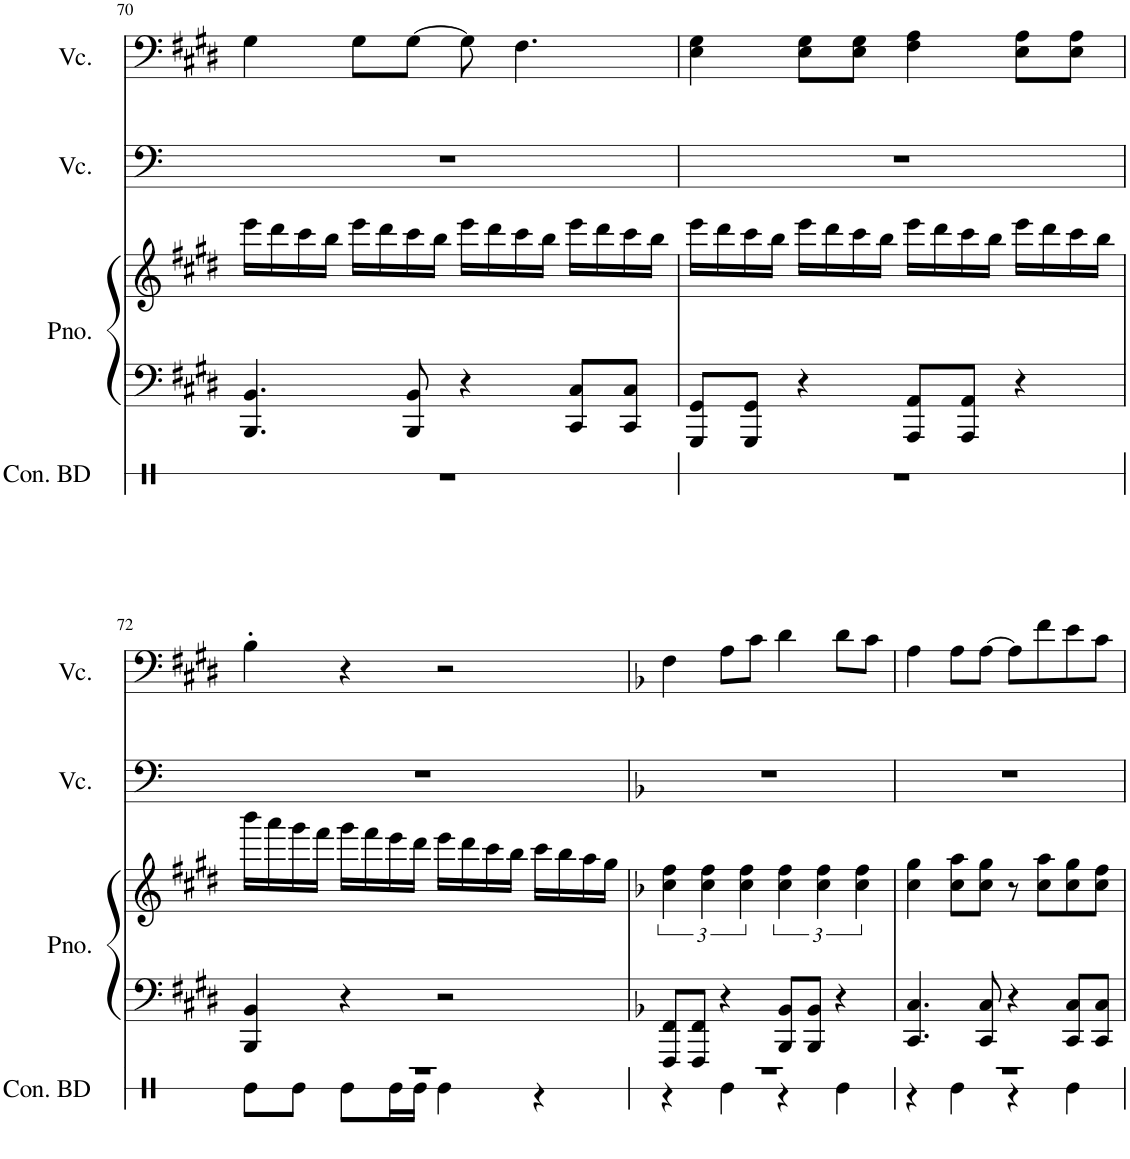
**kern	**kern	**kern	**kern	**kern
*part4	*part3	*part3	*part2	*part1
*staff5	*staff4	*staff3	*staff2	*staff1
*I"Concert Bass Drum, Concert Bass Drum	*I"Piano, Piano	*	*I"Violoncello	*I"Violoncello, Violoncello
*I'Con. BD	*I'Pno.	*	*I'Vc.	*I'Vc.
!!LO:PB:g=z
*clefX	*clefG2	*clefG2	*clefF4	*clefF4
*k[]	*k[f#c#g#d#]	*k[f#c#g#d#]	*k[]	*k[f#c#g#d#]
*M4/4	*M4/4	*M4/4	*M4/4	*M4/4
=70	=70	=70	=70	=70
1r	4.BBB/ 4.BB/	16eee\LL	1r	4G#\
.	.	16ddd#\	.	.
.	.	16ccc#\	.	.
.	.	16bb\JJ	.	.
.	.	16eee\LL	.	8G#\L
.	.	16ddd#\	.	.
.	8BBB/ 8BB/	16ccc#\	.	[8G#\J
.	.	16bb\JJ	.	.
.	4r	16eee\LL	.	8G#\]
.	.	16ddd#\	.	.
.	.	16ccc#\	.	4.F#\
.	.	16bb\JJ	.	.
.	8CC#/ 8C#/L	16eee\LL	.	.
.	.	16ddd#\	.	.
.	8CC#/ 8C#/J	16ccc#\	.	.
.	.	16bb\JJ	.	.
=71	=71	=71	=71	=71
1r	8GGG#/ 8GG#/L	16eee\LL	1r	4E\ 4G#\
.	.	16ddd#\	.	.
.	8GGG#/ 8GG#/J	16ccc#\	.	.
.	.	16bb\JJ	.	.
.	4r	16eee\LL	.	8E\ 8G#\L
.	.	16ddd#\	.	.
.	.	16ccc#\	.	8E\ 8G#\J
.	.	16bb\JJ	.	.
.	8AAA/ 8AA/L	16eee\LL	.	4F#\ 4A\
.	.	16ddd#\	.	.
.	8AAA/ 8AA/J	16ccc#\	.	.
.	.	16bb\JJ	.	.
.	4r	16eee\LL	.	8E\ 8A\L
.	.	16ddd#\	.	.
.	.	16ccc#\	.	8E\ 8A\J
.	.	16bb\JJ	.	.
!!LO:LB:g=z
=72	=72	=72	=72	=72
*^	*	*	*	*
1r	8Re\L	4BBB/ 4BB/	16bbb\LL	1r	4B'\
.	.	.	16aaa\	.	.
.	8Re\J	.	16ggg#\	.	.
.	.	.	16fff#\JJ	.	.
.	8Re\L	4r	16ggg#\LL	.	4r
.	.	.	16fff#\	.	.
.	16Re\L	.	16eee\	.	.
.	16Re\JJ	.	16ddd#\JJ	.	.
.	4Re\	2r	16eee\LL	.	2r
.	.	.	16ddd#\	.	.
.	.	.	16ccc#\	.	.
.	.	.	16bb\JJ	.	.
.	4r	.	16ccc#\LL	.	.
.	.	.	16bb\	.	.
.	.	.	16aa\	.	.
.	.	.	16gg#\JJ	.	.
=73	=73	=73	=73	=73	=73
*	*	*k[b-]	*k[b-]	*k[b-]	*k[b-]
1r	4r	8FFF/ 8FF/L	6cc\ 6ff\	1r	4F\
.	.	8FFF/ 8FF/J	.	.	.
.	.	.	6cc\ 6ff\	.	.
.	4Re\	4r	.	.	8A\L
.	.	.	6cc\ 6ff\	.	.
.	.	.	.	.	8c\J
.	4r	8BBB-/ 8BB-/L	6cc\ 6ff\	.	4d\
.	.	8BBB-/ 8BB-/J	.	.	.
.	.	.	6cc\ 6ff\	.	.
.	4Re\	4r	.	.	8d\L
.	.	.	6cc\ 6ff\	.	.
.	.	.	.	.	8c\J
=74	=74	=74	=74	=74	=74
1r	4r	4.CC/ 4.C/	4cc\ 4gg\	1r	4A\
.	4Re\	.	8cc\ 8aa\L	.	8A\L
.	.	8CC/ 8C/	8cc\ 8gg\J	.	[8A\J
.	4r	4r	8r	.	8A\L]
.	.	.	8cc\ 8aa\L	.	8f\
.	4Re\	8CC/ 8C/L	8cc\ 8gg\	.	8e\
.	.	8CC/ 8C/J	8cc\ 8ff\J	.	8c\J
*v	*v	*	*	*	*
=	=	=	=	=
*-	*-	*-	*-	*-
